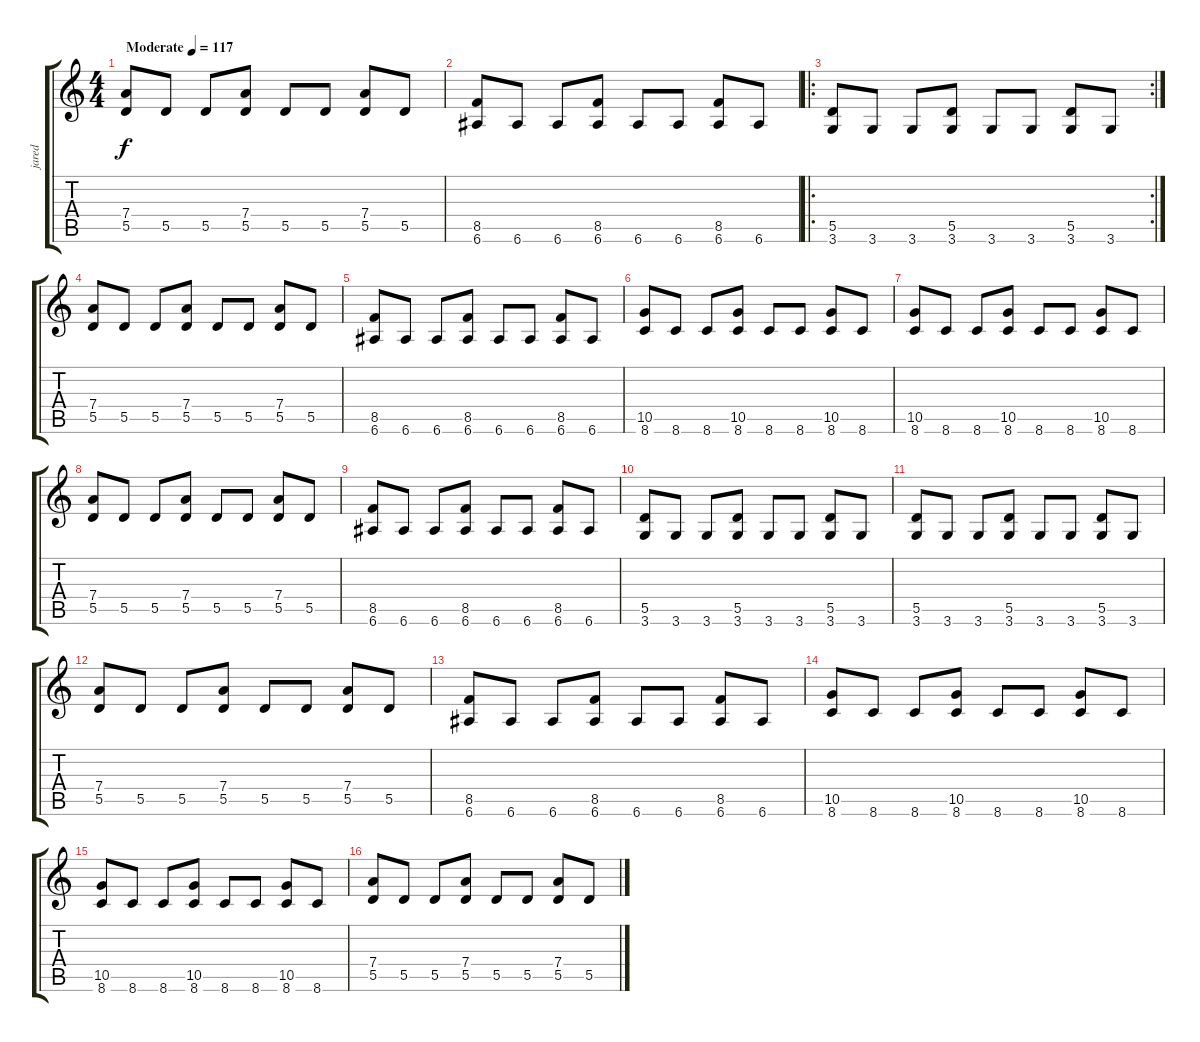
\track ("jared" "jared") {instrument acousticguitarsteel}
\staff {score tabs}
\tuning (E4 B3 G3 D3 A2 E2) {hide}
\ts (4 4)
\tempo (117 "Moderate")
\clef g2
\ks c
(7.4 5.5).8{dy f instrument acousticguitarsteel} 5.5.8 5.5.8 (7.4 5.5).8 5.5.8 5.5.8 (7.4 5.5).8 5.5.8 |
(8.5 6.6).8 6.6.8 6.6.8 (8.5 6.6).8 6.6.8 6.6.8 (8.5 6.6).8 6.6.8 |
\ro
\rc 2
(5.5 3.6).8 3.6.8 3.6.8 (5.5 3.6).8 3.6.8 3.6.8 (5.5 3.6).8 3.6.8 |
(7.4 5.5).8 5.5.8 5.5.8 (7.4 5.5).8 5.5.8 5.5.8 (7.4 5.5).8 5.5.8 |
(8.5 6.6).8 6.6.8 6.6.8 (8.5 6.6).8 6.6.8 6.6.8 (8.5 6.6).8 6.6.8 |
(10.5 8.6).8 8.6.8 8.6.8 (10.5 8.6).8 8.6.8 8.6.8 (10.5 8.6).8 8.6.8 |
(10.5 8.6).8 8.6.8 8.6.8 (10.5 8.6).8 8.6.8 8.6.8 (10.5 8.6).8 8.6.8 |
(7.4 5.5).8 5.5.8 5.5.8 (7.4 5.5).8 5.5.8 5.5.8 (7.4 5.5).8 5.5.8 |
(8.5 6.6).8 6.6.8 6.6.8 (8.5 6.6).8 6.6.8 6.6.8 (8.5 6.6).8 6.6.8 |
(5.5 3.6).8 3.6.8 3.6.8 (5.5 3.6).8 3.6.8 3.6.8 (5.5 3.6).8 3.6.8 |
(5.5 3.6).8 3.6.8 3.6.8 (5.5 3.6).8 3.6.8 3.6.8 (5.5 3.6).8 3.6.8 |
(7.4 5.5).8 5.5.8 5.5.8 (7.4 5.5).8 5.5.8 5.5.8 (7.4 5.5).8 5.5.8 |
(8.5 6.6).8 6.6.8 6.6.8 (8.5 6.6).8 6.6.8 6.6.8 (8.5 6.6).8 6.6.8 |
(10.5 8.6).8 8.6.8 8.6.8 (10.5 8.6).8 8.6.8 8.6.8 (10.5 8.6).8 8.6.8 |
(10.5 8.6).8 8.6.8 8.6.8 (10.5 8.6).8 8.6.8 8.6.8 (10.5 8.6).8 8.6.8 |
(7.4 5.5).8 5.5.8 5.5.8 (7.4 5.5).8 5.5.8 5.5.8 (7.4 5.5).8 5.5.8
